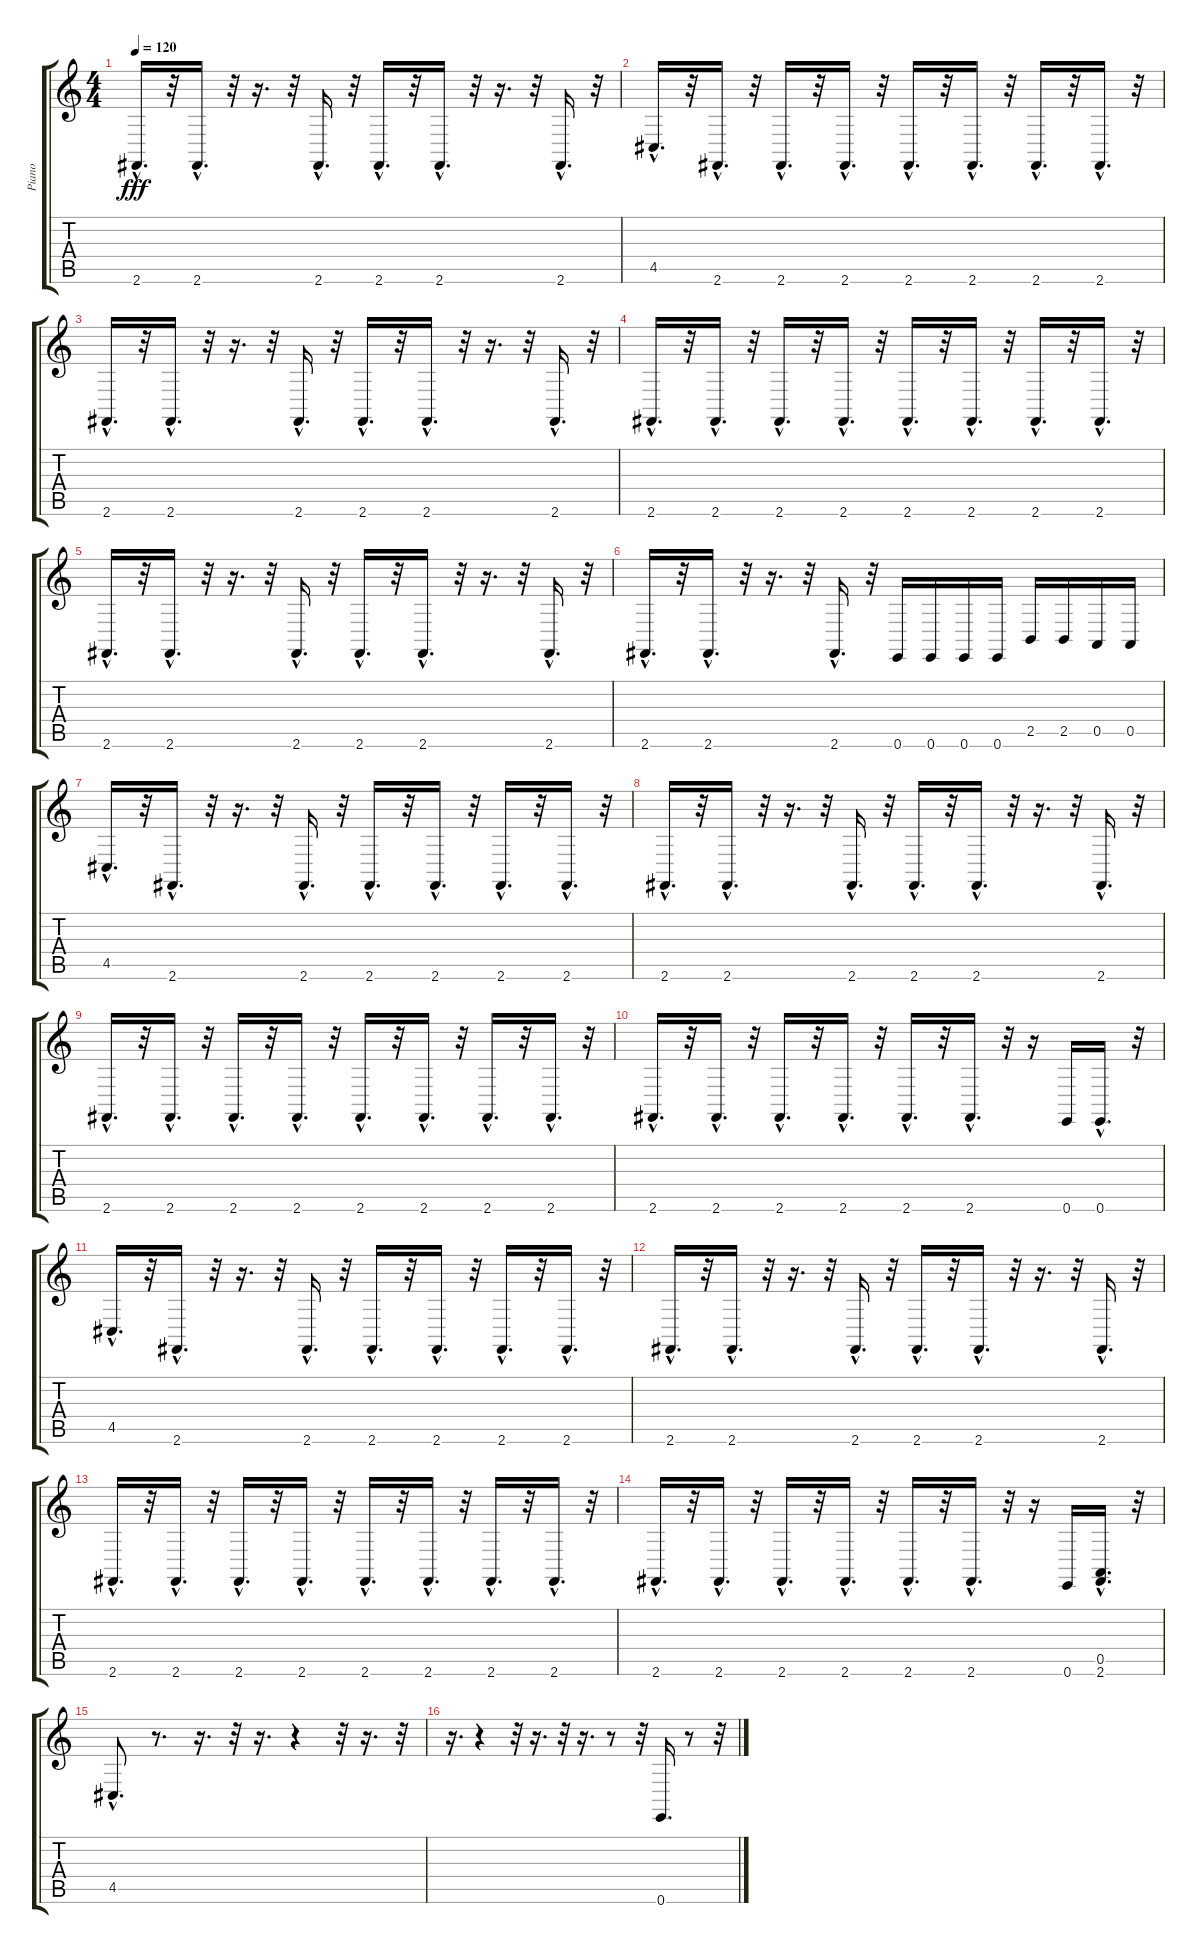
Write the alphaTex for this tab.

\track ("Piano" "Piano") {instrument acousticgrandpiano}
\staff {score tabs}
\tuning (E4 B3 G3 D3 A2 E2) {hide}
\ts (4 4)
\tempo 120
\clef g2
\ks c
2.6{hac}.16{d dy fff} r.32 2.6{hac}.16{d} r.32 r.16{d} r.32 2.6{hac}.16{d} r.32 2.6{hac}.16{d} r.32 2.6{hac}.16{d} r.32 r.16{d} r.32 2.6{hac}.16{d} r.32 |
4.5{hac}.16{d} r.32 2.6{hac}.16{d} r.32 2.6{hac}.16{d} r.32 2.6{hac}.16{d} r.32 2.6{hac}.16{d} r.32 2.6{hac}.16{d} r.32 2.6{hac}.16{d} r.32 2.6{hac}.16{d} r.32 |
2.6{hac}.16{d} r.32 2.6{hac}.16{d} r.32 r.16{d} r.32 2.6{hac}.16{d} r.32 2.6{hac}.16{d} r.32 2.6{hac}.16{d} r.32 r.16{d} r.32 2.6{hac}.16{d} r.32 |
2.6{hac}.16{d} r.32 2.6{hac}.16{d} r.32 2.6{hac}.16{d} r.32 2.6{hac}.16{d} r.32 2.6{hac}.16{d} r.32 2.6{hac}.16{d} r.32 2.6{hac}.16{d} r.32 2.6{hac}.16{d} r.32 |
2.6{hac}.16{d} r.32 2.6{hac}.16{d} r.32 r.16{d} r.32 2.6{hac}.16{d} r.32 2.6{hac}.16{d} r.32 2.6{hac}.16{d} r.32 r.16{d} r.32 2.6{hac}.16{d} r.32 |
2.6{hac}.16{d} r.32 2.6{hac}.16{d} r.32 r.16{d} r.32 2.6{hac}.16{d} r.32 0.6.16 0.6.16 0.6.16 0.6.16 2.5.16 2.5.16 0.5.16 0.5.16 |
4.5{hac}.16{d} r.32 2.6{hac}.16{d} r.32 r.16{d} r.32 2.6{hac}.16{d} r.32 2.6{hac}.16{d} r.32 2.6{hac}.16{d} r.32 2.6{hac}.16{d} r.32 2.6{hac}.16{d} r.32 |
2.6{hac}.16{d} r.32 2.6{hac}.16{d} r.32 r.16{d} r.32 2.6{hac}.16{d} r.32 2.6{hac}.16{d} r.32 2.6{hac}.16{d} r.32 r.16{d} r.32 2.6{hac}.16{d} r.32 |
2.6{hac}.16{d} r.32 2.6{hac}.16{d} r.32 2.6{hac}.16{d} r.32 2.6{hac}.16{d} r.32 2.6{hac}.16{d} r.32 2.6{hac}.16{d} r.32 2.6{hac}.16{d} r.32 2.6{hac}.16{d} r.32 |
2.6{hac}.16{d} r.32 2.6{hac}.16{d} r.32 2.6{hac}.16{d} r.32 2.6{hac}.16{d} r.32 2.6{hac}.16{d} r.32 2.6{hac}.16{d} r.32 r.16 0.6.16 0.6{hac}.16{d} r.32 |
4.5{hac}.16{d} r.32 2.6{hac}.16{d} r.32 r.16{d} r.32 2.6{hac}.16{d} r.32 2.6{hac}.16{d} r.32 2.6{hac}.16{d} r.32 2.6{hac}.16{d} r.32 2.6{hac}.16{d} r.32 |
2.6{hac}.16{d} r.32 2.6{hac}.16{d} r.32 r.16{d} r.32 2.6{hac}.16{d} r.32 2.6{hac}.16{d} r.32 2.6{hac}.16{d} r.32 r.16{d} r.32 2.6{hac}.16{d} r.32 |
2.6{hac}.16{d} r.32 2.6{hac}.16{d} r.32 2.6{hac}.16{d} r.32 2.6{hac}.16{d} r.32 2.6{hac}.16{d} r.32 2.6{hac}.16{d} r.32 2.6{hac}.16{d} r.32 2.6{hac}.16{d} r.32 |
2.6{hac}.16{d} r.32 2.6{hac}.16{d} r.32 2.6{hac}.16{d} r.32 2.6{hac}.16{d} r.32 2.6{hac}.16{d} r.32 2.6{hac}.16{d} r.32 r.16 0.6.16 (0.5{hac} 2.6{hac}).16{d} r.32 |
4.5{hac}.8{d} r.8{d} r.16{d} r.32 r.16{d} r.4 r.32 r.16{d} r.32 |
r.16{d} r.4 r.32 r.16{d} r.32 r.16{d} r.8 r.32 0.6.16{d} r.8 r.32
